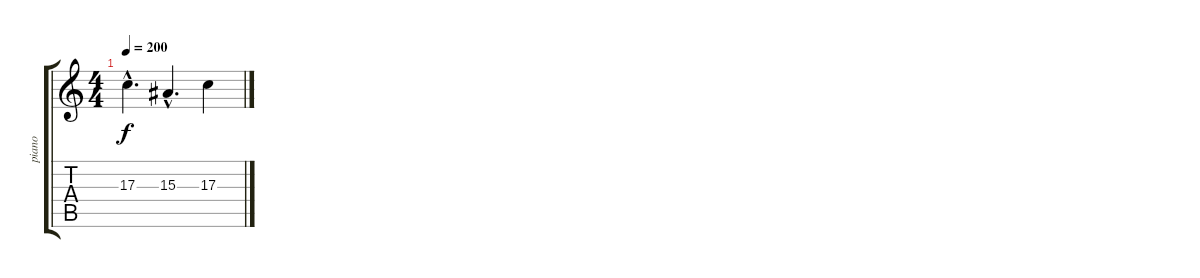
\track ("piano" "piano") {instrument acousticgrandpiano}
\staff {score tabs}
\tuning (E4 B3 G3 D3 A2 E2) {hide}
\ts (4 4)
\tempo 200
\clef g2
\ks c
17.3{hac}.4{d dy f} 15.3{hac}.4{d} 17.3.4
